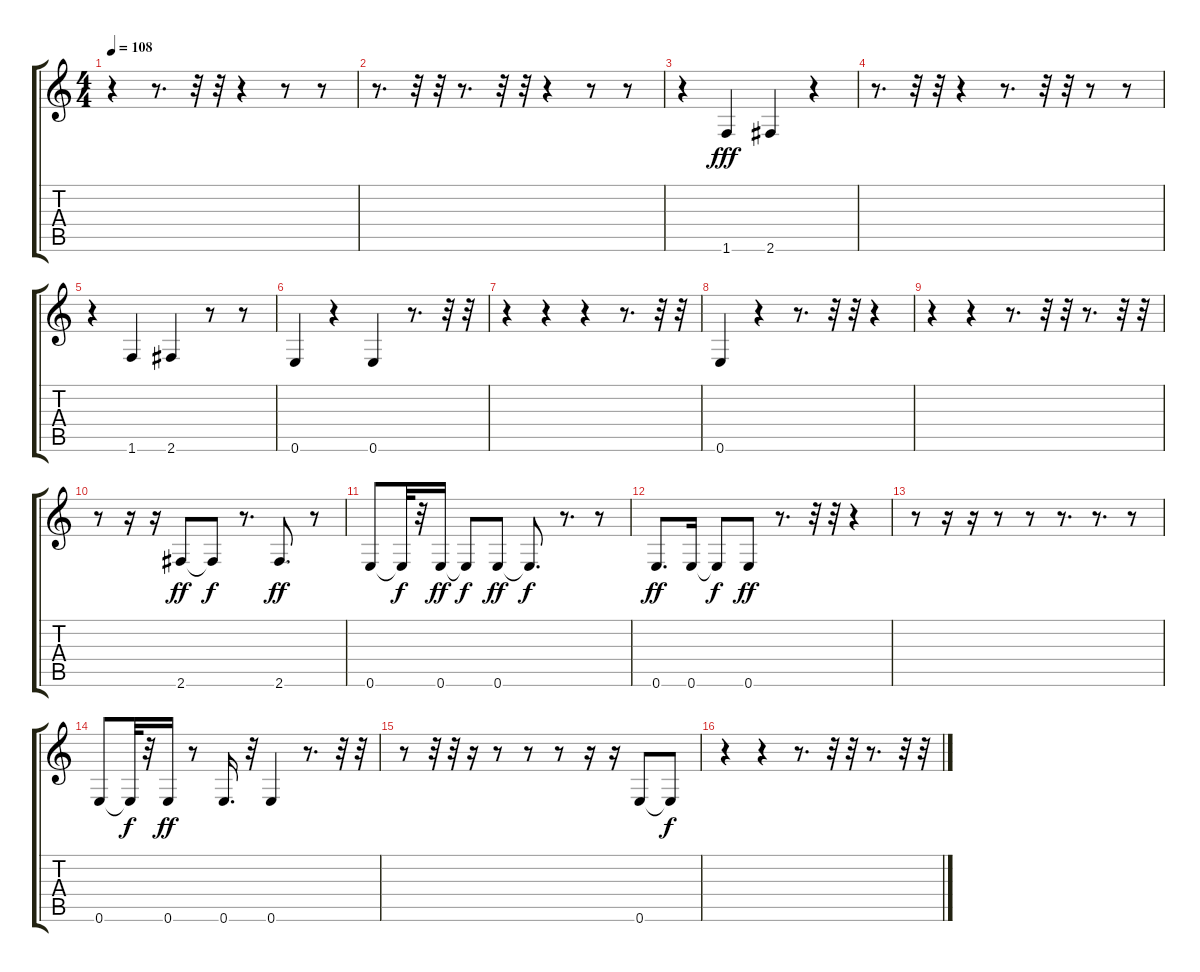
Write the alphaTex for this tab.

\track "" {instrument electricbassfinger}
\staff {score tabs}
\tuning (E4 B3 G3 D3 A2 E2) {hide}
\ts (4 4)
\tempo 108
\clef g2
\ks c
r.4{dy ff} r.8{d} r.32 r.32 r.4 r.8 r.8 |
r.8{d} r.32 r.32 r.8{d} r.32 r.32 r.4 r.8 r.8 |
r.4 1.6.4{dy fff} 2.6.4 r.4 |
r.8{d} r.32 r.32 r.4 r.8{d} r.32 r.32 r.8 r.8 |
r.4 1.6.4 2.6.4 r.8 r.8 |
0.6.4 r.4 0.6.4 r.8{d} r.32 r.32 |
r.4 r.4 r.4 r.8{d} r.32 r.32 |
0.6.4 r.4 r.8{d} r.32 r.32 r.4 |
r.4 r.4 r.8{d} r.32 r.32 r.8{d} r.32 r.32 |
r.8 r.16 r.16 2.6.8{dy ff} 2.6{t}.8{dy f} r.8{d} 2.6.8{d dy ff} r.8 |
0.6.8 0.6{t}.32{dy f} r.32 0.6.16{dy ff} 0.6{t}.8{dy f} 0.6.8{dy ff} 0.6{t}.8{d dy f} r.8{d} r.8 |
0.6.8{d dy ff} 0.6.16 0.6{t}.8{dy f} 0.6.8{dy ff} r.8{d} r.32 r.32 r.4 |
r.8 r.16 r.16 r.8 r.8 r.8{d} r.8{d} r.8 |
0.6.8 0.6{t}.32{dy f} r.32 0.6.16{dy ff} r.8 0.6.16{d} r.32 0.6.4 r.8{d} r.32 r.32 |
r.8 r.32 r.32 r.16 r.8 r.8 r.8 r.16 r.16 0.6.8 0.6{t}.8{dy f} |
r.4 r.4 r.8{d} r.32 r.32 r.8{d} r.32 r.32
